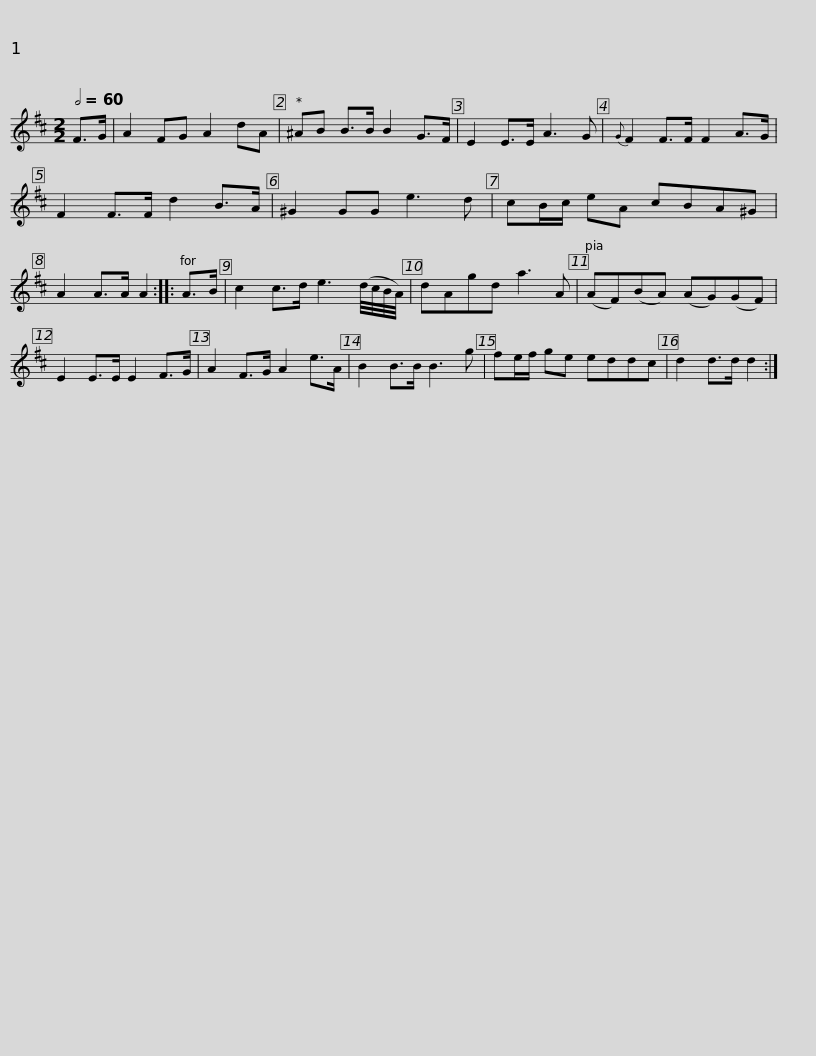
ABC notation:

X:1
L:1/8
Q:1/2=60
M:2/2
I:linebreak $
K:D
V:1 treble
V:1
 F>G | A2 FG A2 dA | ^AB B>B B2 G>F | E2 E>E A3 G |{G} F2 F>F F2 A>G | %5
 F2 F>F d2 B>A | ^G2 GG e3 d |$ cB/c/ eA cBA^G | A2 A>A A2 :: A>B | %10
 c2 c>d e3 (d/4c/4B/4A/4) | dAgd a3 A | (AF)(BA) (AG)(GF) |$ E2 E>E E2 F>G | A2 F>G A2 e>A | %15
 B2 B>B B3 g | fe/f/ ge eddc | d2 d>d d2 :| %18
